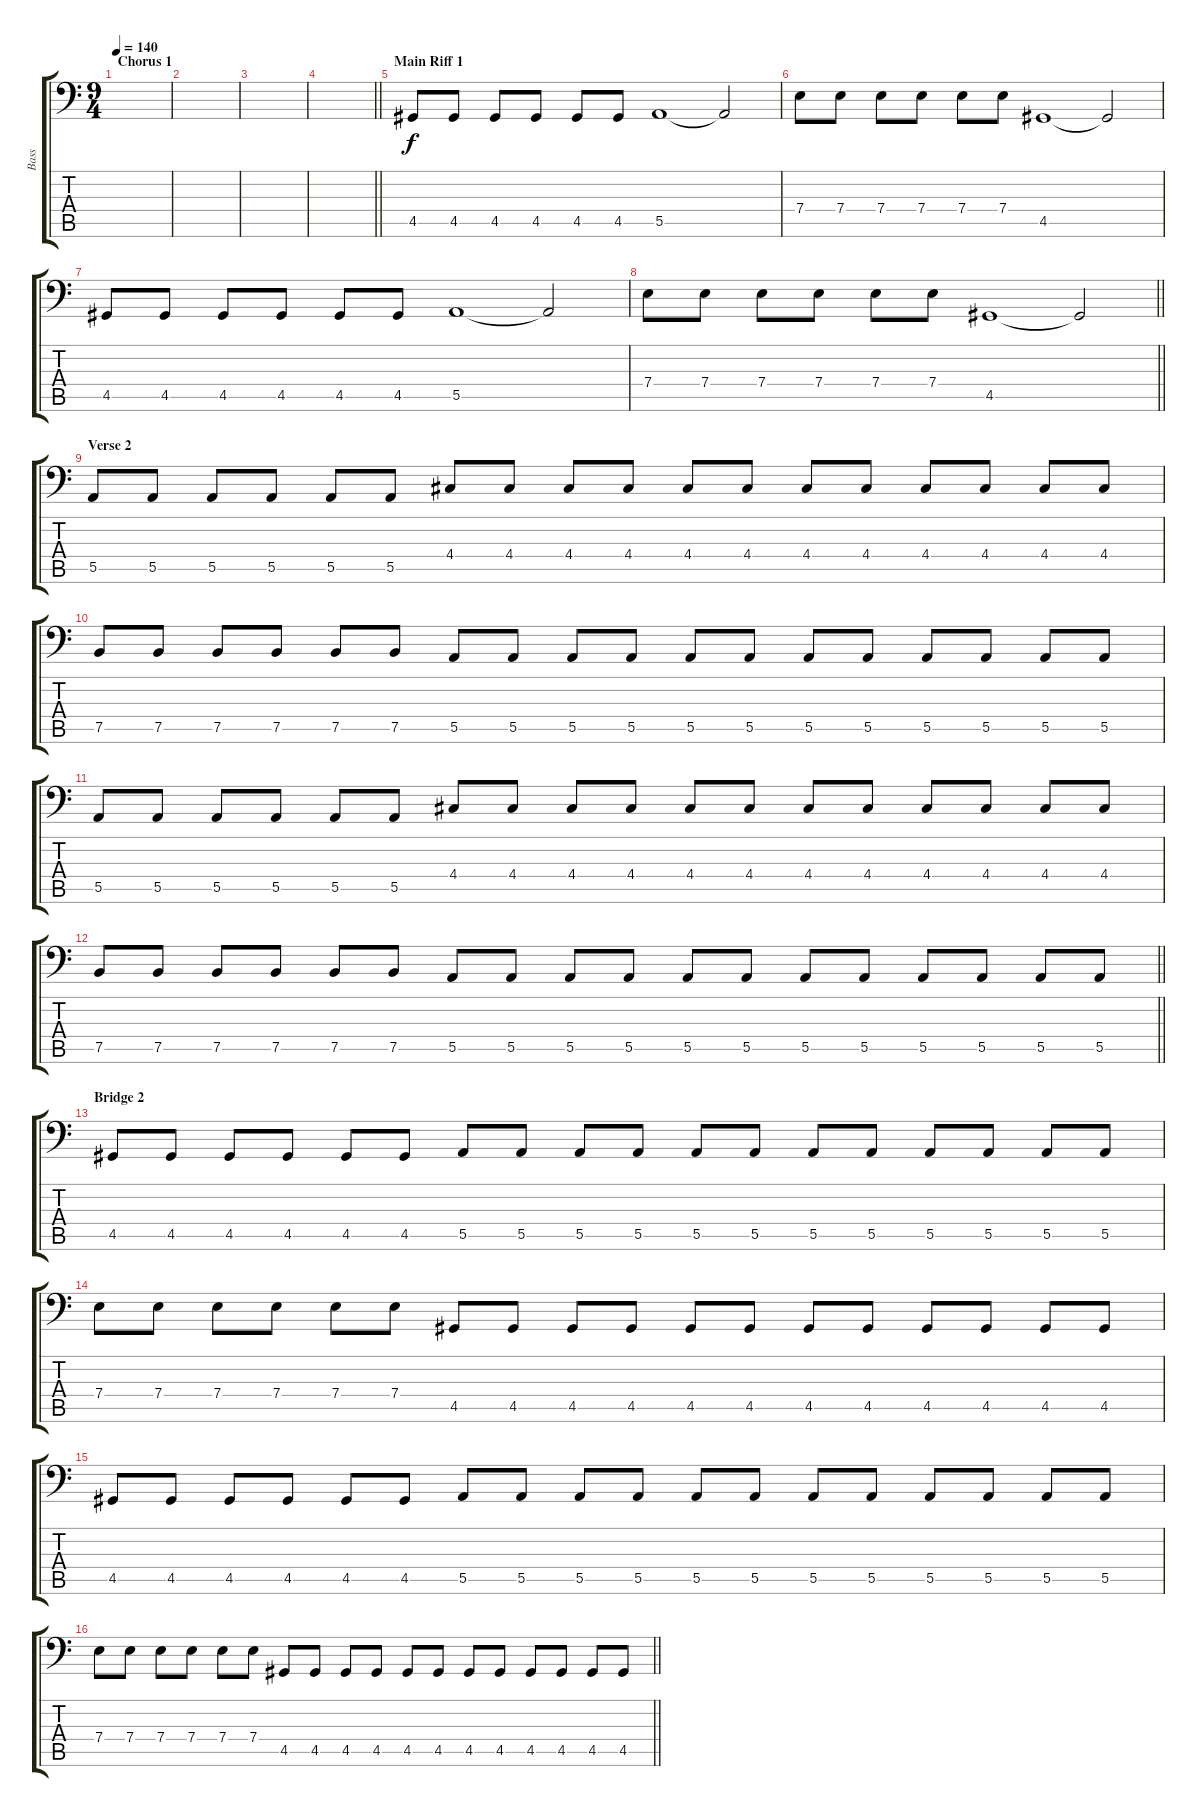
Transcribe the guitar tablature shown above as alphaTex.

\track ("Bass" "Bass") {instrument electricbassfinger}
\staff {score tabs}
\tuning (C3 G2 D2 A1 E1 B0) {hide}
\ts (9 4)
\section ("" "Chorus 1")
\tempo 140
\clef f4
\ks c
|
|
|
\barLineRight lightlight
|
\section ("" "Main Riff 1")
4.5.8 4.5.8 4.5.8 4.5.8 4.5.8 4.5.8 5.5.1 5.5{t}.2 |
7.4.8 7.4.8 7.4.8 7.4.8 7.4.8 7.4.8 4.5.1 4.5{t}.2 |
4.5.8 4.5.8 4.5.8 4.5.8 4.5.8 4.5.8 5.5.1 5.5{t}.2 |
\barLineRight lightlight
7.4.8 7.4.8 7.4.8 7.4.8 7.4.8 7.4.8 4.5.1 4.5{t}.2 |
\section ("" "Verse 2")
5.5.8 5.5.8 5.5.8 5.5.8 5.5.8 5.5.8 4.4.8 4.4.8 4.4.8 4.4.8 4.4.8 4.4.8 4.4.8 4.4.8 4.4.8 4.4.8 4.4.8 4.4.8 |
7.5.8 7.5.8 7.5.8 7.5.8 7.5.8 7.5.8 5.5.8 5.5.8 5.5.8 5.5.8 5.5.8 5.5.8 5.5.8 5.5.8 5.5.8 5.5.8 5.5.8 5.5.8 |
5.5.8 5.5.8 5.5.8 5.5.8 5.5.8 5.5.8 4.4.8 4.4.8 4.4.8 4.4.8 4.4.8 4.4.8 4.4.8 4.4.8 4.4.8 4.4.8 4.4.8 4.4.8 |
\barLineRight lightlight
7.5.8 7.5.8 7.5.8 7.5.8 7.5.8 7.5.8 5.5.8 5.5.8 5.5.8 5.5.8 5.5.8 5.5.8 5.5.8 5.5.8 5.5.8 5.5.8 5.5.8 5.5.8 |
\section ("" "Bridge 2")
4.5.8 4.5.8 4.5.8 4.5.8 4.5.8 4.5.8 5.5.8 5.5.8 5.5.8 5.5.8 5.5.8 5.5.8 5.5.8 5.5.8 5.5.8 5.5.8 5.5.8 5.5.8 |
7.4.8 7.4.8 7.4.8 7.4.8 7.4.8 7.4.8 4.5.8 4.5.8 4.5.8 4.5.8 4.5.8 4.5.8 4.5.8 4.5.8 4.5.8 4.5.8 4.5.8 4.5.8 |
4.5.8 4.5.8 4.5.8 4.5.8 4.5.8 4.5.8 5.5.8 5.5.8 5.5.8 5.5.8 5.5.8 5.5.8 5.5.8 5.5.8 5.5.8 5.5.8 5.5.8 5.5.8 |
\barLineRight lightlight
7.4.8 7.4.8 7.4.8 7.4.8 7.4.8 7.4.8 4.5.8 4.5.8 4.5.8 4.5.8 4.5.8 4.5.8 4.5.8 4.5.8 4.5.8 4.5.8 4.5.8 4.5.8
